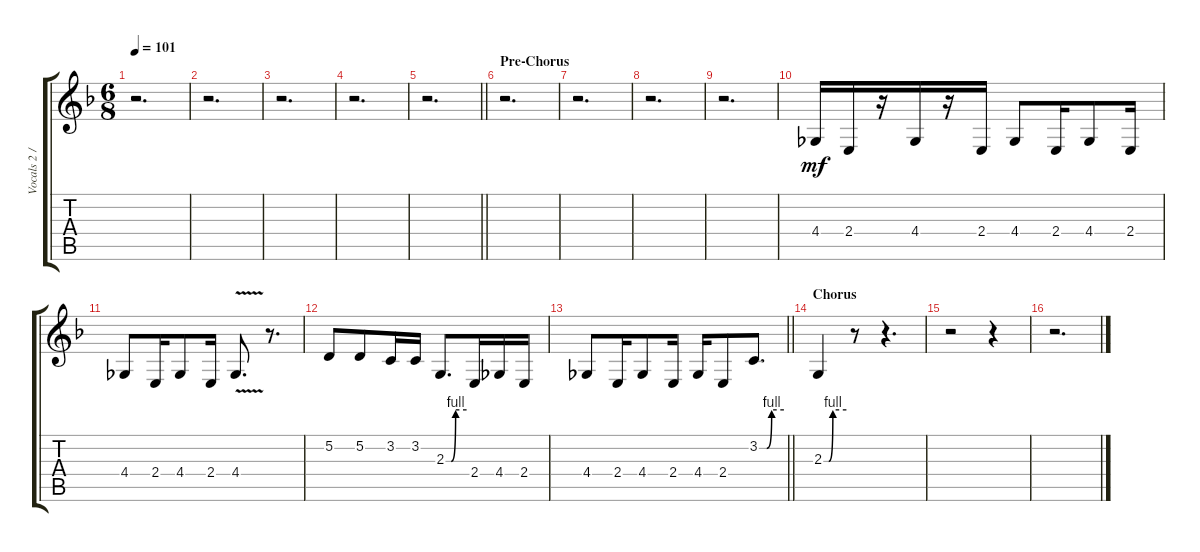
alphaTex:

\track ("Vocals 2 / Fills" "Vocals 2 /") {instrument oboe}
\staff {score tabs}
\tuning (E4 A3 F3 D3 A2 D2) {hide}
\ts (6 8)
\tempo 101
\clef g2
\ks dminor
r.2{d dy mf} |
r.2{d} |
r.2{d} |
r.2{d} |
\barLineRight lightlight
r.2{d} |
\section ("" "Pre-Chorus")
r.2{d} |
r.2{d} |
r.2{d} |
r.2{d} |
4.4.16 2.4.16 r.16 4.4.16 r.16 2.4.16 4.4.8 2.4.16 4.4.8 2.4.16 |
4.4.8 2.4.16 4.4.8 2.4.16 4.4{v}.8{d} r.8{d} |
5.2.8 5.2.8 3.2.16 3.2.16 2.3{be (custom 0 0 15 0 28 4 60 4)}.8{d} 2.4.16 4.4.16 2.4.16 |
\barLineRight lightlight
4.4.8 2.4.16 4.4.8 2.4.16 4.4.16 2.4.8 3.2{be (custom 0 0 18 0 30 4 60 4)}.8{d} |
\section ("" "Chorus")
2.3{be (custom 0 0 13 0 24 4 60 4)}.4 r.8 r.4{d} |
r.2 r.4 |
r.2{d}
